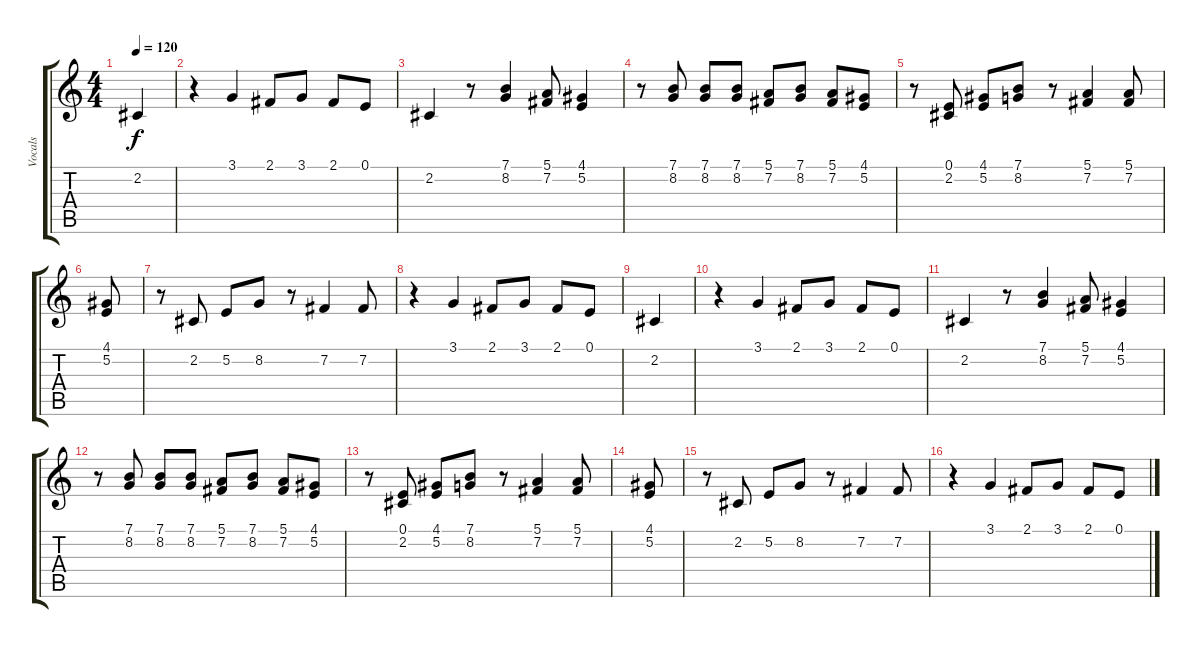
\track ("Vocals" "Vocals") {instrument shanai}
\staff {score tabs}
\tuning (E4 B3 G3 D3 A2 E2) {hide}
\ts (4 4)
\tempo 120
\clef g2
\ks c
2.2.4{dy f} |
r.4 3.1.4 2.1.8 3.1.8 2.1.8 0.1.8 |
2.2.4 r.8 (7.1 8.2).4 (5.1 7.2).8 (4.1 5.2).4 |
r.8 (7.1 8.2).8 (7.1 8.2).8 (7.1 8.2).8 (5.1 7.2).8 (7.1 8.2).8 (5.1 7.2).8 (4.1 5.2).8 |
r.8 (0.1 2.2).8 (4.1 5.2).8 (7.1 8.2).8 r.8 (5.1 7.2).4 (5.1 7.2).8 |
(4.1 5.2).8 |
r.8 2.2.8 5.2.8 8.2.8 r.8 7.2.4 7.2.8 |
r.4 3.1.4 2.1.8 3.1.8 2.1.8 0.1.8 |
2.2.4 |
r.4 3.1.4 2.1.8 3.1.8 2.1.8 0.1.8 |
2.2.4 r.8 (7.1 8.2).4 (5.1 7.2).8 (4.1 5.2).4 |
r.8 (7.1 8.2).8 (7.1 8.2).8 (7.1 8.2).8 (5.1 7.2).8 (7.1 8.2).8 (5.1 7.2).8 (4.1 5.2).8 |
r.8 (0.1 2.2).8 (4.1 5.2).8 (7.1 8.2).8 r.8 (5.1 7.2).4 (5.1 7.2).8 |
(4.1 5.2).8 |
r.8 2.2.8 5.2.8 8.2.8 r.8 7.2.4 7.2.8 |
r.4 3.1.4 2.1.8 3.1.8 2.1.8 0.1.8
